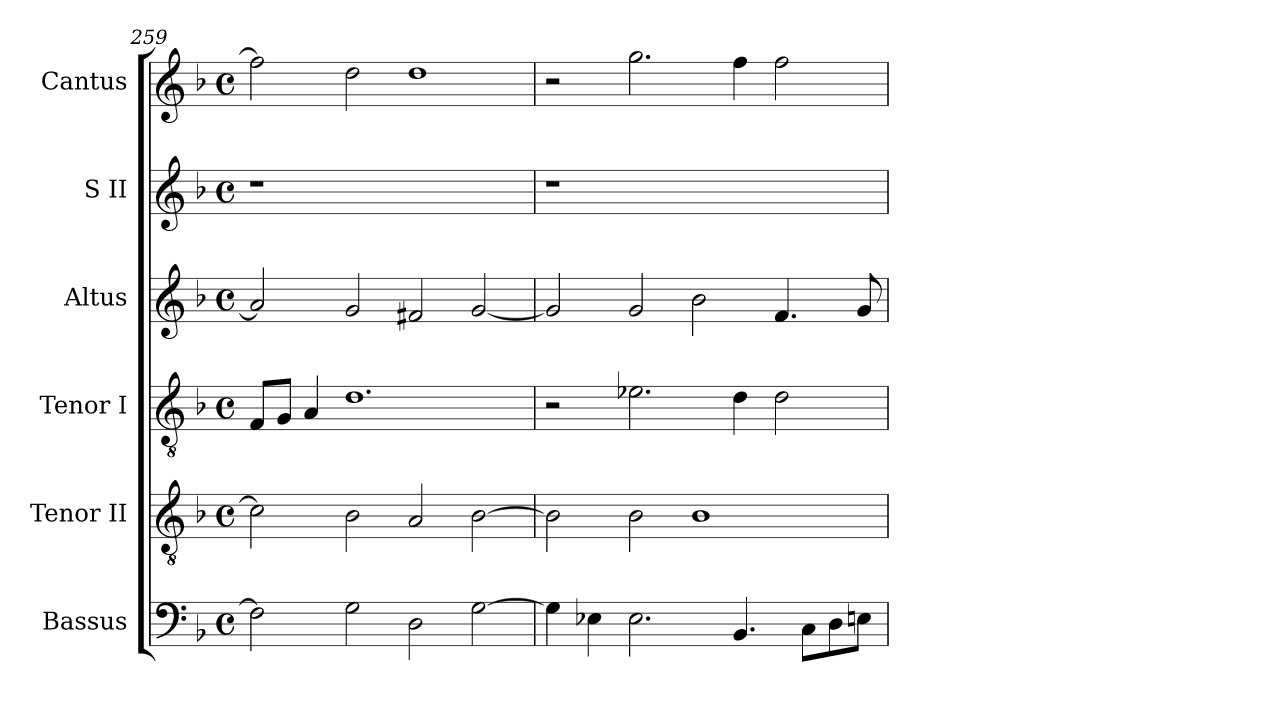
**kern	**kern	**kern	**kern	**kern	**kern
*part6	*part5	*part4	*part3	*part2	*part1
*staff6	*staff5	*staff4	*staff3	*staff2	*staff1
*I"Bassus	*I"Tenor II	*I"Tenor I	*I"Altus	*I"S II	*I"Cantus
*I'B	*I'T II	*I'T I	*I'A	*	*
*clefF4	*clefGv2	*clefGv2	*clefG2	*clefG2	*clefG2
*k[b-]	*k[b-]	*k[b-]	*k[b-]	*k[b-]	*k[b-]
*F:	*F:	*F:	*F:	*F:	*F:
*M4/4	*M4/4	*M4/4	*M4/4	*M4/4	*M4/4
*met(c)	*met(c)	*met(c)	*met(c)	*met(c)	*met(c)
=259	=259	=259	=259	=259	=259
2F\]	2c\]	8F/L	2a/]	1r	2ff\]
.	.	8G/J	.	.	.
.	.	4A/	.	.	.
2G\	2B-\	1.d	2g/	.	2dd\
2D\	2A/	.	2f#X/	1ryy	1dd
[>2G\	[>2B-\	.	[<2g/	.	.
=260	=260	=260	=260	=260	=260
4G\]	2B-\]	2r	2g/]	1r	2r
4E-X\	.	.	.	.	.
2.E-\	2B-\	2.e-X\	2g/	.	2.gg\
.	1B-	.	2b-\	1ryy	.
4.BB-/	.	4d\	.	.	4ff\
.	.	2d\	4.f/	.	2ff\
8C\L	.	.	.	.	.
8D\	.	.	.	.	.
8En\J	.	.	8g/	.	.
=	=	=	=	=	=
*-	*-	*-	*-	*-	*-
